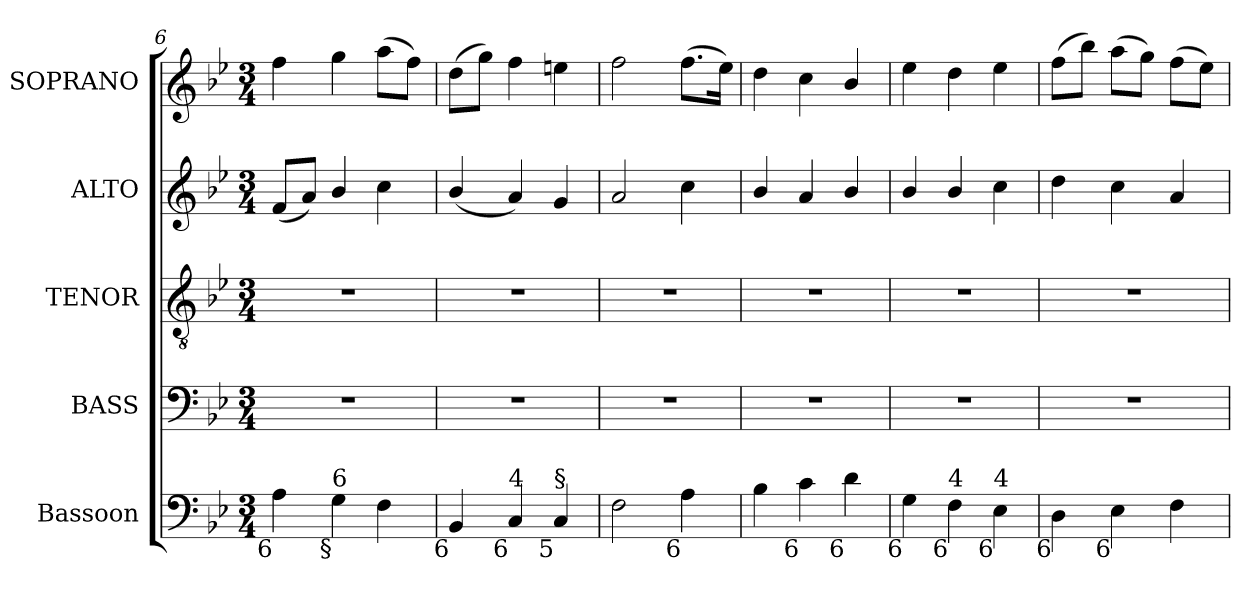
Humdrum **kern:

**kern	**kern	**kern	**kern	**kern
*part5	*part4	*part3	*part2	*part1
*staff5	*staff4	*staff3	*staff2	*staff1
*I"Bassoon	*I"BASS	*I"TENOR	*I"ALTO	*I"SOPRANO
*I'Bsn.	*I'B.	*I'T.	*I'A.	*I'S.
*clefF4	*clefF4	*clefGv2	*clefG2	*clefG2
*	*	*ITrd7c12	*	*
*k[b-e-]	*k[b-e-]	*k[b-e-]	*k[b-e-]	*k[b-e-]
*B-:	*B-:	*B-:	*B-:	*B-:
*M3/4	*M3/4	*M3/4	*M3/4	*M3/4
=6	=6	=6	=6	=6
!LO:TX:b:rj:t=6	!	!	!	!
!	!LO:N:vis=1	!LO:N:vis=1	!	!
4Ai\	2.r	2.r	(8fi/L	4ffi\
.	.	.	8ai/J)	.
!LO:TX:b:rj:t=§	!	!	!	!
!LO:TX:t=6	!	!	!	!
4Gi\	.	.	4b-i/	4ggi\
4Fi\	.	.	4cci\	(8aai\L
.	.	.	.	8ffi\J)
=7	=7	=7	=7	=7
!LO:TX:b:rj:t=6	!	!	!	!
!	!LO:N:vis=1	!LO:N:vis=1	!	!
4BB-i/	2.r	2.r	(4b-i/	(8ddi\L
.	.	.	.	8ggi\J)
!LO:TX:b:rj:t=6	!	!	!	!
!LO:TX:t=4	!	!	!	!
4Ci/	.	.	4ai/)	4ffi\
!LO:TX:b:rj:t=5	!	!	!	!
!LO:TX:t=§	!	!	!	!
4Ci/	.	.	4gi/	4eeni\
!!LO:LB:g=z
=8	=8	=8	=8	=8
!	!LO:N:vis=1	!LO:N:vis=1	!	!
2Fi\	2.r	2.r	2ai/	2ffi\
!LO:TX:b:rj:t=6	!	!	!	!
4Ai\	.	.	4cci\	(8.ffi\L
.	.	.	.	16ee-i\Jk)
=9	=9	=9	=9	=9
!	!LO:N:vis=1	!LO:N:vis=1	!	!
4B-i\	2.r	2.r	4b-i/	4ddi\
!LO:TX:b:rj:t=6	!	!	!	!
4ci\	.	.	4ai/	4cci\
!LO:TX:b:rj:t=6	!	!	!	!
4di\	.	.	4b-i/	4b-i/
=10	=10	=10	=10	=10
!LO:TX:b:rj:t=6	!	!	!	!
!	!LO:N:vis=1	!LO:N:vis=1	!	!
4Gi\	2.r	2.r	4b-i/	4ee-i\
!LO:TX:b:rj:t=6	!	!	!	!
!LO:TX:t=4	!	!	!	!
4Fi\	.	.	4b-i/	4ddi\
!LO:TX:b:rj:t=6	!	!	!	!
!LO:TX:t=4	!	!	!	!
4E-i\	.	.	4cci\	4ee-i\
=11	=11	=11	=11	=11
!LO:TX:b:rj:t=6	!	!	!	!
!	!LO:N:vis=1	!LO:N:vis=1	!	!
4Di\	2.r	2.r	4ddi\	(8ffi\L
.	.	.	.	8bb-i\J)
!LO:TX:b:rj:t=6	!	!	!	!
4E-i\	.	.	4cci\	(8aai\L
.	.	.	.	8ggi\J)
4Fi\	.	.	4ai/	(8ffi\L
.	.	.	.	8ee-i\J)
=	=	=	=	=
*-	*-	*-	*-	*-
